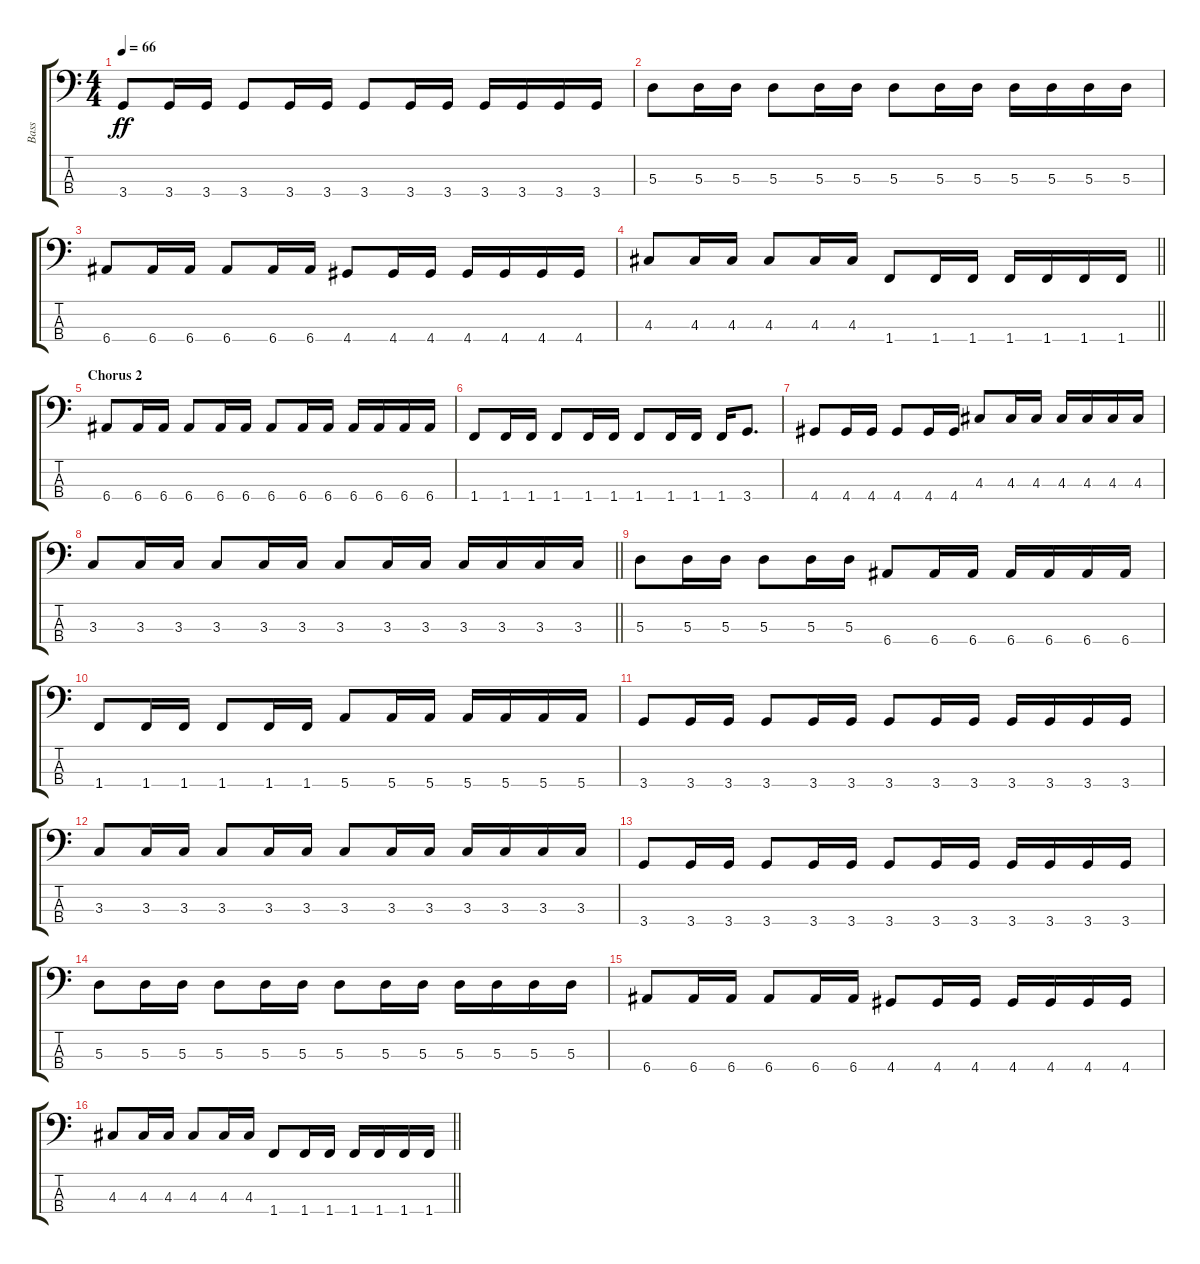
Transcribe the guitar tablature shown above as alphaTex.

\track ("Bass" "Bass") {instrument electricbassfinger}
\staff {score tabs}
\tuning (G2 D2 A1 E1) {hide}
\ts (4 4)
\tempo 66
\clef f4
\ks c
3.4.8{dy ff} 3.4.16 3.4.16 3.4.8 3.4.16 3.4.16 3.4.8 3.4.16 3.4.16 3.4.16 3.4.16 3.4.16 3.4.16 |
5.3.8 5.3.16 5.3.16 5.3.8 5.3.16 5.3.16 5.3.8 5.3.16 5.3.16 5.3.16 5.3.16 5.3.16 5.3.16 |
6.4.8 6.4.16 6.4.16 6.4.8 6.4.16 6.4.16 4.4.8 4.4.16 4.4.16 4.4.16 4.4.16 4.4.16 4.4.16 |
\barLineRight lightlight
4.3.8 4.3.16 4.3.16 4.3.8 4.3.16 4.3.16 1.4.8 1.4.16 1.4.16 1.4.16 1.4.16 1.4.16 1.4.16 |
\section ("" "Chorus 2")
6.4.8 6.4.16 6.4.16 6.4.8 6.4.16 6.4.16 6.4.8 6.4.16 6.4.16 6.4.16 6.4.16 6.4.16 6.4.16 |
1.4.8 1.4.16 1.4.16 1.4.8 1.4.16 1.4.16 1.4.8 1.4.16 1.4.16 1.4.16 3.4.8{d} |
4.4.8 4.4.16 4.4.16 4.4.8 4.4.16 4.4.16 4.3.8 4.3.16 4.3.16 4.3.16 4.3.16 4.3.16 4.3.16 |
\barLineRight lightlight
3.3.8 3.3.16 3.3.16 3.3.8 3.3.16 3.3.16 3.3.8 3.3.16 3.3.16 3.3.16 3.3.16 3.3.16 3.3.16 |
5.3.8 5.3.16 5.3.16 5.3.8 5.3.16 5.3.16 6.4.8 6.4.16 6.4.16 6.4.16 6.4.16 6.4.16 6.4.16 |
1.4.8 1.4.16 1.4.16 1.4.8 1.4.16 1.4.16 5.4.8 5.4.16 5.4.16 5.4.16 5.4.16 5.4.16 5.4.16 |
3.4.8 3.4.16 3.4.16 3.4.8 3.4.16 3.4.16 3.4.8 3.4.16 3.4.16 3.4.16 3.4.16 3.4.16 3.4.16 |
3.3.8 3.3.16 3.3.16 3.3.8 3.3.16 3.3.16 3.3.8 3.3.16 3.3.16 3.3.16 3.3.16 3.3.16 3.3.16 |
3.4.8 3.4.16 3.4.16 3.4.8 3.4.16 3.4.16 3.4.8 3.4.16 3.4.16 3.4.16 3.4.16 3.4.16 3.4.16 |
5.3.8 5.3.16 5.3.16 5.3.8 5.3.16 5.3.16 5.3.8 5.3.16 5.3.16 5.3.16 5.3.16 5.3.16 5.3.16 |
6.4.8 6.4.16 6.4.16 6.4.8 6.4.16 6.4.16 4.4.8 4.4.16 4.4.16 4.4.16 4.4.16 4.4.16 4.4.16 |
\barLineRight lightlight
4.3.8 4.3.16 4.3.16 4.3.8 4.3.16 4.3.16 1.4.8 1.4.16 1.4.16 1.4.16 1.4.16 1.4.16 1.4.16
